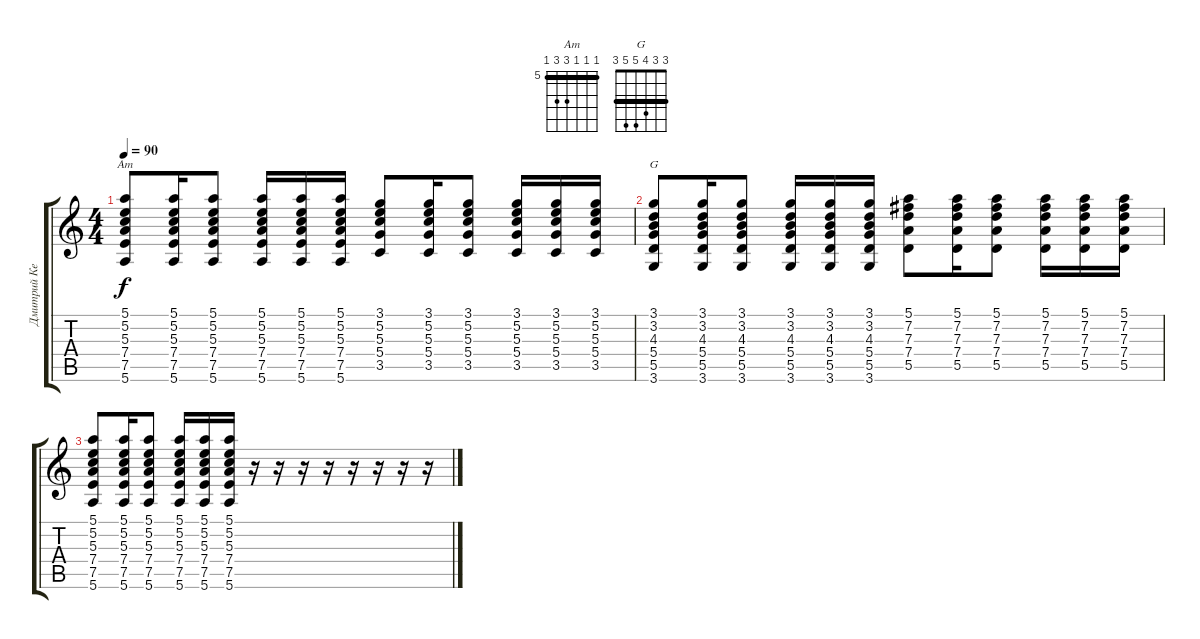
\track ("Дмитрий Кежватов (3)" "Дмитрий Ке") {instrument electricguitarclean}
\staff {score tabs}
\tuning (E4 B3 G3 D3 A2 E2) {hide}
\chord ("Am" 5 5 5 7 7 5) {firstfret 5 barre 5}
\chord ("G" 3 3 4 5 5 3) {barre 3}
\ts (4 4)
\tempo 90
\clef g2
\ks c
(5.1 5.2 5.3 7.4 7.5 5.6).8{ch "Am" dy f} (5.1 5.2 5.3 7.4 7.5 5.6).16 (5.1 5.2 5.3 7.4 7.5 5.6).8 (5.1 5.2 5.3 7.4 7.5 5.6).16 (5.1 5.2 5.3 7.4 7.5 5.6).16 (5.1 5.2 5.3 7.4 7.5 5.6).16 (3.1 5.2 5.3 5.4 3.5).8 (3.1 5.2 5.3 5.4 3.5).16 (3.1 5.2 5.3 5.4 3.5).8 (3.1 5.2 5.3 5.4 3.5).16 (3.1 5.2 5.3 5.4 3.5).16 (3.1 5.2 5.3 5.4 3.5).16 |
(3.1 3.2 4.3 5.4 5.5 3.6).8{ch "G" instrument electricguitarclean} (3.1 3.2 4.3 5.4 5.5 3.6).16 (3.1 3.2 4.3 5.4 5.5 3.6).8 (3.1 3.2 4.3 5.4 5.5 3.6).16 (3.1 3.2 4.3 5.4 5.5 3.6).16 (3.1 3.2 4.3 5.4 5.5 3.6).16 (5.1 7.2 7.3 7.4 5.5).8 (5.1 7.2 7.3 7.4 5.5).16 (5.1 7.2 7.3 7.4 5.5).8 (5.1 7.2 7.3 7.4 5.5).16 (5.1 7.2 7.3 7.4 5.5).16 (5.1 7.2 7.3 7.4 5.5).16 |
(5.1 5.2 5.3 7.4 7.5 5.6).8 (5.1 5.2 5.3 7.4 7.5 5.6).16 (5.1 5.2 5.3 7.4 7.5 5.6).8 (5.1 5.2 5.3 7.4 7.5 5.6).16 (5.1 5.2 5.3 7.4 7.5 5.6).16 (5.1 5.2 5.3 7.4 7.5 5.6).16 r.16 r.16 r.16 r.16 r.16 r.16 r.16 r.16
